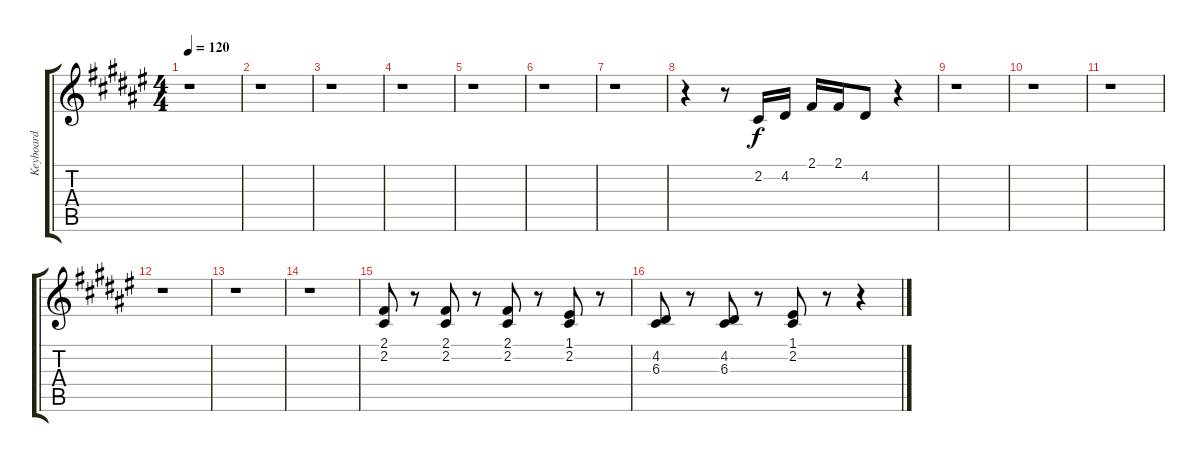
\track ("Keyboard" "Keyboard") {instrument electricpiano2}
\staff {score tabs}
\tuning (E4 B3 G3 D3 A2 E2) {hide}
\ts (4 4)
\tempo 120
\clef g2
\ks f#
r.1{dy f} |
r.1 |
r.1 |
r.1 |
r.1 |
r.1 |
r.1 |
r.4 r.8 2.2.16 4.2.16 2.1.16 2.1.16 4.2.8 r.4 |
r.1 |
r.1 |
r.1 |
r.1 |
r.1 |
r.1 |
(2.1 2.2).8 r.8 (2.1 2.2).8 r.8 (2.1 2.2).8 r.8 (1.1 2.2).8 r.8 |
(4.2 6.3).8 r.8 (4.2 6.3).8 r.8 (1.1 2.2).8 r.8 r.4
